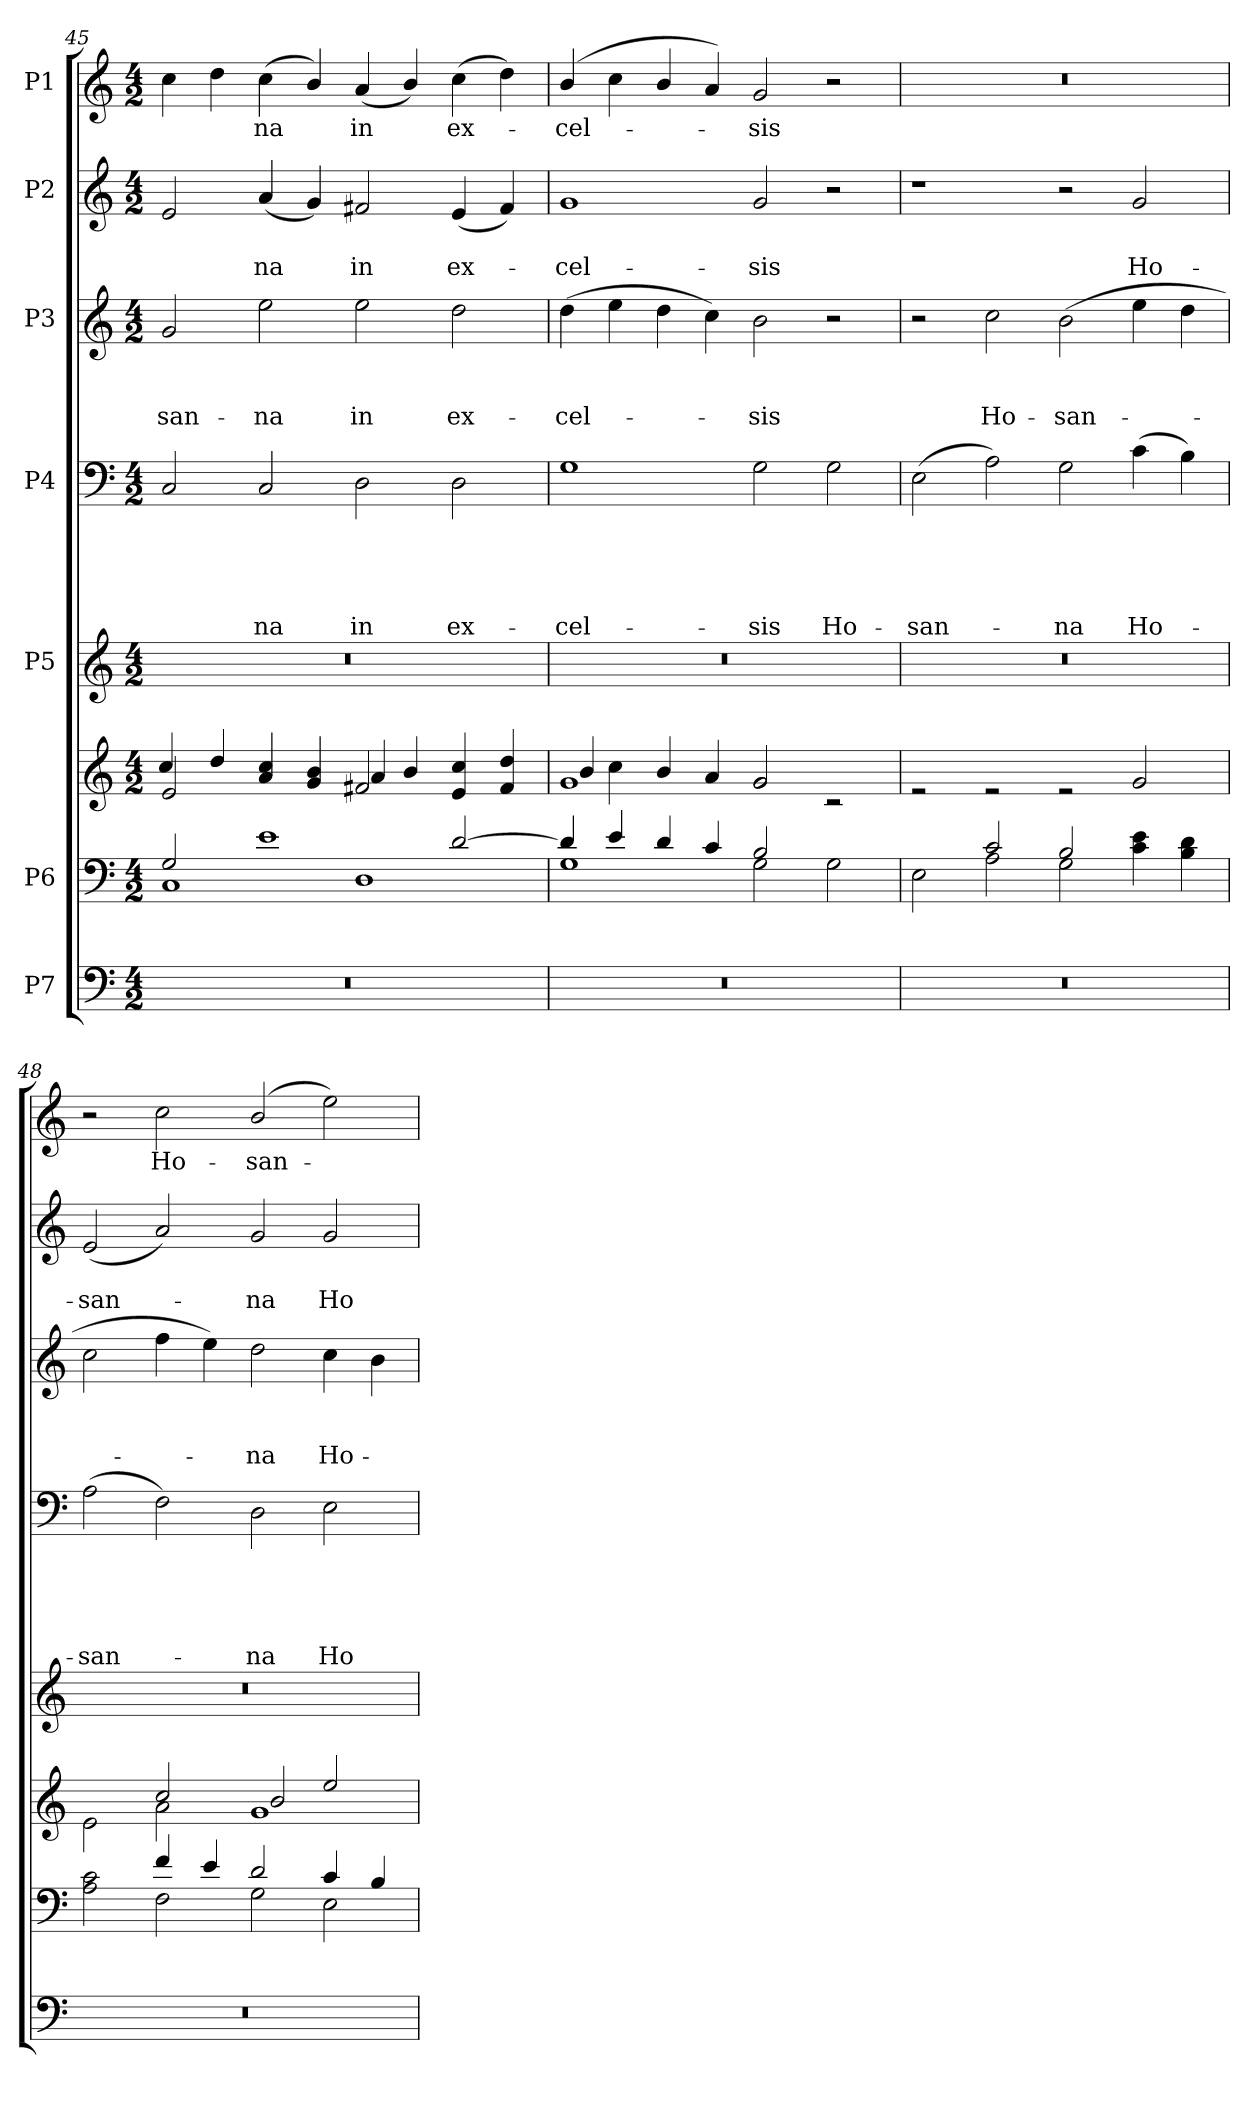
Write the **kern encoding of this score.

**kern	**kern	**kern	**kern	**kern	**text	**text	**text	**text	**text	**kern	**text	**text	**text	**kern	**text	**text	**kern	**text
*part7	*part6	*part6	*part5	*part4	*part4	*part4	*part4	*part4	*part4	*part3	*part3	*part3	*part3	*part2	*part2	*part2	*part1	*part1
*staff8	*staff7	*staff6	*staff5	*staff4	*staff4	*staff4	*staff4	*staff4	*staff4	*staff3	*staff3	*staff3	*staff3	*staff2	*staff2	*staff2	*staff1	*staff1
*I"P7	*I"P6	*	*I"P5	*I"P4	*	*	*	*	*	*I"P3	*	*	*	*I"P2	*	*	*I"P1	*
!!LO:PB:g=z
*clefF4	*clefF4	*clefG2	*clefG2	*clefF4	*	*	*	*	*	*clefG2	*	*	*	*clefG2	*	*	*clefG2	*
*	*	*	*	*	*	*	*	*	*	*ITrd7c12	*	*	*	*	*	*	*	*
*k[]	*k[]	*k[]	*k[]	*k[]	*	*	*	*	*	*k[]	*	*	*	*k[]	*	*	*k[]	*
*C:	*C:	*C:	*C:	*C:	*	*	*	*	*	*C:	*	*	*	*C:	*	*	*C:	*
*M4/2	*M4/2	*M4/2	*M4/2	*M4/2	*	*	*	*	*	*M4/2	*	*	*	*M4/2	*	*	*M4/2	*
=45	=45	=45	=45	=45	=45	=45	=45	=45	=45	=45	=45	=45	=45	=45	=45	=45	=45	=45
*	*^	*^	*	*	*	*	*	*	*	*	*	*	*	*	*	*	*	*
!	!	!	!	!	!	!	!	!	!	!	!	!	!	!	!LO:LY:b	!	!	!	!	!
0r	2G/	1C	2e/	4cc/	0r	2C/	.	.	.	.	.	2G/	.	.	-san-	2e/	.	.	4cc\	.
.	.	.	.	4dd/	.	.	.	.	.	.	.	.	.	.	.	.	.	.	4dd\	.
!	!	!	!	!	!	!	!	!	!	!	!LO:LY:b	!	!	!	!LO:LY:b	!	!	!LO:LY:b	!	!LO:LY:b
.	1e	.	2ryy	4a/ 4cc/	.	2C/	.	.	.	.	-na	2e\	.	.	-na	(<4a/	.	-na	(>4cc\	-na
.	.	.	.	4g/ 4b/	.	.	.	.	.	.	.	.	.	.	.	4g/)	.	.	4b/)	.
!	!	!	!	!	!	!	!	!	!	!	!LO:LY:b	!	!	!	!LO:LY:b	!	!	!LO:LY:b	!	!LO:LY:b
.	.	1D	2f#X/	4a/	.	2D\	.	.	.	.	in	2e\	.	.	in	2f#X/	.	in	(<4a/	in
.	.	.	.	4b/	.	.	.	.	.	.	.	.	.	.	.	.	.	.	4b/)	.
!	!	!	!	!	!	!	!	!	!	!	!LO:LY:b	!	!	!	!LO:LY:b	!	!	!LO:LY:b	!	!LO:LY:b
.	[>2d/	.	2ryy	4e/ 4cc/	.	2D\	.	.	.	.	ex-	2d\	.	.	ex-	(<4e/	.	ex-	(>4cc\	ex-
.	.	.	.	4f#i/ 4dd/	.	.	.	.	.	.	.	.	.	.	.	4f#/)	.	.	4dd\)	.
=46	=46	=46	=46	=46	=46	=46	=46	=46	=46	=46	=46	=46	=46	=46	=46	=46	=46	=46	=46	=46
!LO:N:vis=1	!	!	!	!	!	!	!	!	!	!	!LO:LY:b	!	!	!	!LO:LY:b	!	!	!LO:LY:b	!	!LO:LY:b
0r	4d/]	1G	1g	4b/	0r	1G	.	.	.	.	-cel-	(>4d\	.	.	-cel-	1g	.	-cel-	(<4b/	-cel-
.	4e/	.	.	4cc\	.	.	.	.	.	.	.	4e\	.	.	.	.	.	.	4cc\	.
.	4d/	.	.	4b/	.	.	.	.	.	.	.	4d\	.	.	.	.	.	.	4b/	.
.	4c/	.	.	4a/	.	.	.	.	.	.	.	4c\)	.	.	.	.	.	.	4a/)	.
!	!	!	!	!	!	!	!	!	!	!	!LO:LY:b	!	!	!	!LO:LY:b	!	!	!LO:LY:b	!	!LO:LY:b
.	2B/	2G\	2g/	2g/	.	2G\	.	.	.	.	-sis	2B\	.	.	-sis	2g/	.	-sis	2g/	-sis
!	!	!	!	!	!	!	!	!	!	!	!LO:LY:b	!	!	!	!	!	!	!	!	!
.	2G\	2ryy	2ryy	2rc	.	2G\	.	.	.	.	Ho-	2r	.	.	.	2r	.	.	2r	.
=47	=47	=47	=47	=47	=47	=47	=47	=47	=47	=47	=47	=47	=47	=47	=47	=47	=47	=47	=47	=47
!LO:N:vis=1	!	!	!	!	!	!	!	!	!	!	!LO:LY:b	!	!	!	!	!	!	!	!LO:N:vis=1	!
0r	2E\	2ryy	0ryy	2r	0r	(>2E\	.	.	.	.	-san-	2r	.	.	.	1r	.	.	0r	.
!	!	!	!	!	!	!	!	!	!	!	!	!	!	!	!LO:LY:b	!	!	!	!	!
.	2A\	2c/	.	2r	.	2A\)	.	.	.	.	.	2c\	.	.	Ho-	.	.	.	.	.
!	!	!	!	!	!	!	!	!	!	!	!LO:LY:b	!	!	!	!LO:LY:b	!	!	!	!	!
.	2G\	2B/	.	2r	.	2G\	.	.	.	.	-na	(>2B\	.	.	-san-	2r	.	.	.	.
!	!	!	!	!	!	!	!	!	!	!	!LO:LY:b	!	!	!	!	!	!	!LO:LY:b	!	!
.	4c\ 4e\	2ryy	.	2g/	.	(>4c\	.	.	.	.	Ho-	4e\	.	.	.	2g/	.	Ho-	.	.
.	4B\ 4d\	.	.	.	.	4B\)	.	.	.	.	.	4d\	.	.	.	.	.	.	.	.
=48	=48	=48	=48	=48	=48	=48	=48	=48	=48	=48	=48	=48	=48	=48	=48	=48	=48	=48	=48	=48
!LO:N:vis=1	!	!	!	!	!	!	!	!	!	!	!LO:LY:b	!	!	!	!	!	!	!LO:LY:b	!	!
0r	2ryy	2A\ 2c\	2e\	2ryy	0r	(>2A\	.	.	.	.	-san-	2c\	.	.	.	(<2e/	.	-san-	2r	.
!	!	!	!	!	!	!	!	!	!	!	!	!	!	!	!	!	!	!	!	!LO:LY:b
.	4f/	2F\	2a\	2cc/	.	2F\)	.	.	.	.	.	4f\	.	.	.	2a/)	.	.	2cc\	Ho-
.	4e/	.	.	.	.	.	.	.	.	.	.	4e\)	.	.	.	.	.	.	.	.
!	!	!	!	!	!	!	!	!	!	!	!LO:LY:b	!	!	!	!LO:LY:b	!	!	!LO:LY:b	!	!LO:LY:b
.	2d/	2G\	1g	2b/	.	2D\	.	.	.	.	-na	2d\	.	.	-na	2g/	.	-na	(<2b/	-san-
!	!	!	!	!	!	!	!	!	!	!	!LO:LY:b	!	!	!	!LO:LY:b	!	!	!LO:LY:b	!	!
.	4c/	2E\	.	2ee/	.	2E\	.	.	.	.	Ho-	4c\	.	.	Ho-	2g/	.	Ho-	2ee\)	.
.	4B/	.	.	.	.	.	.	.	.	.	.	4B\	.	.	.	.	.	.	.	.
*	*v	*v	*	*	*	*	*	*	*	*	*	*	*	*	*	*	*	*	*	*
*	*	*v	*v	*	*	*	*	*	*	*	*	*	*	*	*	*	*	*	*
=	=	=	=	=	=	=	=	=	=	=	=	=	=	=	=	=	=	=
*-	*-	*-	*-	*-	*-	*-	*-	*-	*-	*-	*-	*-	*-	*-	*-	*-	*-	*-
